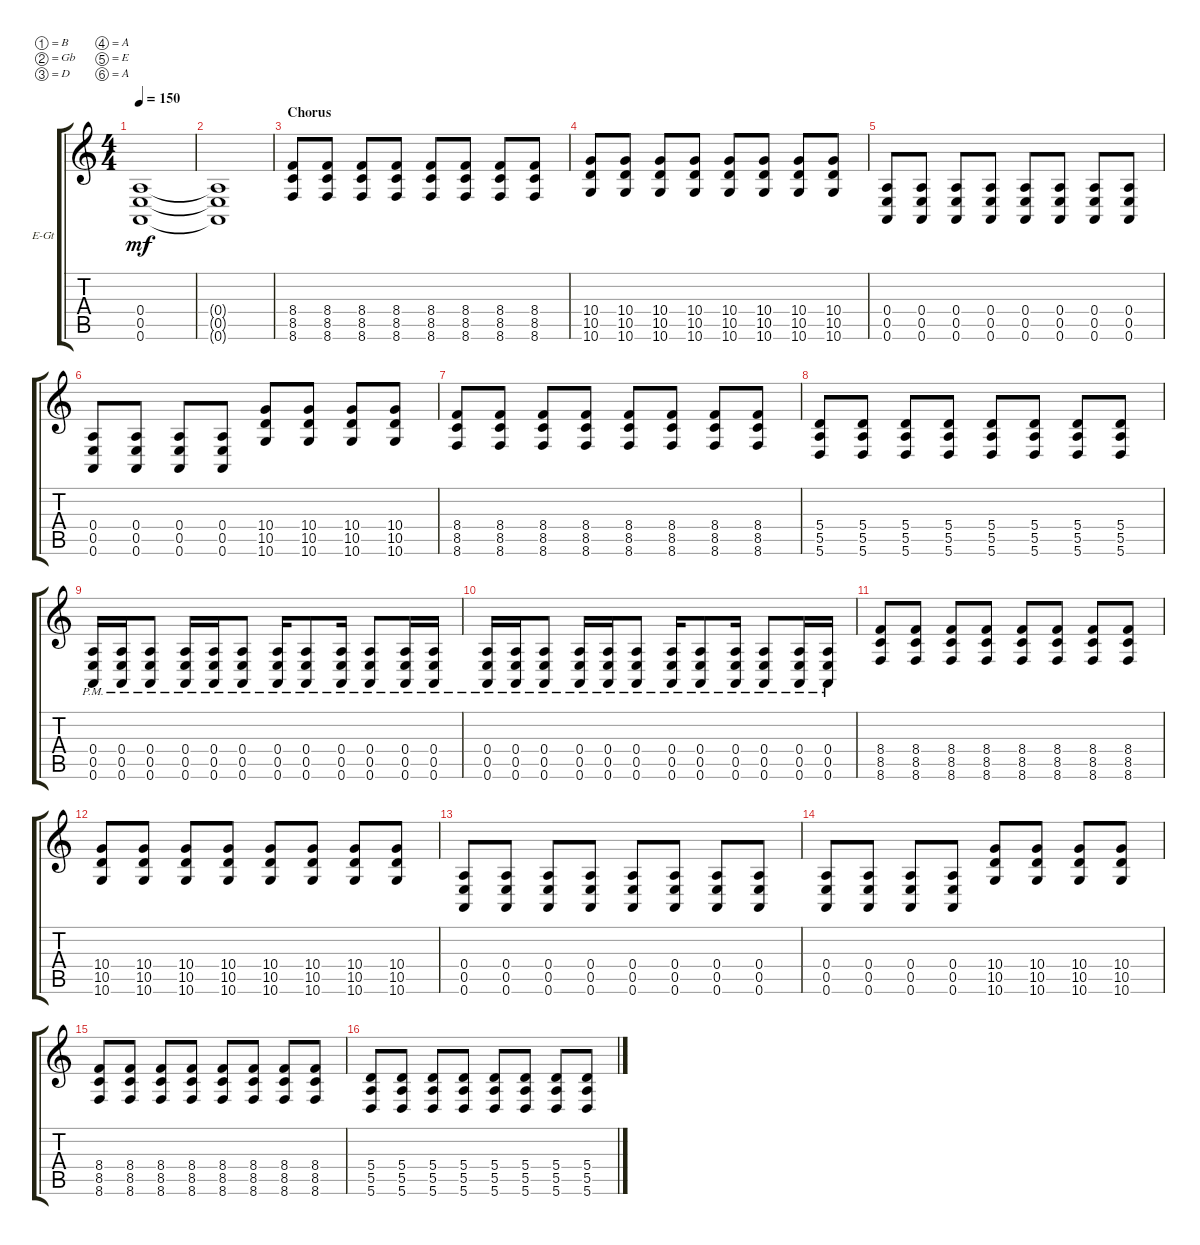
\bracketExtendMode groupsimilarinstruments
\firstSystemTrackNameOrientation horizontal
\otherSystemsTrackNameOrientation horizontal
\track ("Rhythm Guitar 1" "E-Gt") {instrument distortionguitar}
\staff {score tabs}
\tuning (B3 Gb3 D3 A2 E2 A1)
\ts (4 4)
\tempo 150
\clef g2
\scale
0.333333
\ks aminor
(0.6 0.5 0.4).1{dy mf} |
\scale
0.333333 (0.6{t} 0.5{t} 0.4{t}).1 |
\section ("" "Chorus")
\scale
0.333333 (8.6 8.5 8.4).8 (8.6 8.5 8.4).8 (8.6 8.5 8.4).8 (8.6 8.5 8.4).8 (8.6 8.5 8.4).8 (8.6 8.5 8.4).8 (8.6 8.5 8.4).8 (8.6 8.5 8.4).8 |
\scale
0.333333 (10.6 10.5 10.4).8 (10.6 10.5 10.4).8 (10.6 10.5 10.4).8 (10.6 10.5 10.4).8 (10.6 10.5 10.4).8 (10.6 10.5 10.4).8 (10.6 10.5 10.4).8 (10.6 10.5 10.4).8 |
\scale
0.333333 (0.6 0.5 0.4).8 (0.6 0.5 0.4).8 (0.6 0.5 0.4).8 (0.6 0.5 0.4).8 (0.6 0.5 0.4).8 (0.6 0.5 0.4).8 (0.6 0.5 0.4).8 (0.6 0.5 0.4).8 |
\scale
0.333333 (0.6 0.5 0.4).8 (0.6 0.5 0.4).8 (0.6 0.5 0.4).8 (0.6 0.5 0.4).8 (10.6 10.5 10.4).8 (10.6 10.5 10.4).8 (10.6 10.5 10.4).8 (10.6 10.5 10.4).8 |
\scale
0.333333 (8.6 8.5 8.4).8 (8.6 8.5 8.4).8 (8.6 8.5 8.4).8 (8.6 8.5 8.4).8 (8.6 8.5 8.4).8 (8.6 8.5 8.4).8 (8.6 8.5 8.4).8 (8.6 8.5 8.4).8 |
\scale
0.333333 (5.6 5.5 5.4).8 (5.6 5.5 5.4).8 (5.6 5.5 5.4).8 (5.6 5.5 5.4).8 (5.6 5.5 5.4).8 (5.6 5.5 5.4).8 (5.6 5.5 5.4).8 (5.6 5.5 5.4).8 |
\scale
0.333333 (0.6{pm} 0.5{pm} 0.4{pm}).16 (0.6{pm} 0.5{pm} 0.4{pm}).16 (0.6{pm} 0.5{pm} 0.4{pm}).8 (0.6{pm} 0.5{pm} 0.4{pm}).16 (0.6{pm} 0.5{pm} 0.4{pm}).16 (0.6{pm} 0.5{pm} 0.4{pm}).8 (0.6{pm} 0.5{pm} 0.4{pm}).16 (0.6{pm} 0.5{pm} 0.4{pm}).8 (0.6{pm} 0.5{pm} 0.4{pm}).16 (0.6{pm} 0.5{pm} 0.4{pm}).8 (0.6{pm} 0.5{pm} 0.4{pm}).16 (0.6{pm} 0.5{pm} 0.4{pm}).16 |
\scale
0.333333 (0.6{pm} 0.5{pm} 0.4{pm}).16 (0.6{pm} 0.5{pm} 0.4{pm}).16 (0.6{pm} 0.5{pm} 0.4{pm}).8 (0.6{pm} 0.5{pm} 0.4{pm}).16 (0.6{pm} 0.5{pm} 0.4{pm}).16 (0.6{pm} 0.5{pm} 0.4{pm}).8 (0.6{pm} 0.5{pm} 0.4{pm}).16 (0.6{pm} 0.5{pm} 0.4{pm}).8 (0.6{pm} 0.5{pm} 0.4{pm}).16 (0.6{pm} 0.5{pm} 0.4{pm}).8 (0.6{pm} 0.5{pm} 0.4{pm}).16 (0.6{pm} 0.5{pm} 0.4{pm}).16 |
(8.6 8.5 8.4).8 (8.6 8.5 8.4).8 (8.6 8.5 8.4).8 (8.6 8.5 8.4).8 (8.6 8.5 8.4).8 (8.6 8.5 8.4).8 (8.6 8.5 8.4).8 (8.6 8.5 8.4).8 |
(10.6 10.5 10.4).8 (10.6 10.5 10.4).8 (10.6 10.5 10.4).8 (10.6 10.5 10.4).8 (10.6 10.5 10.4).8 (10.6 10.5 10.4).8 (10.6 10.5 10.4).8 (10.6 10.5 10.4).8 |
(0.6 0.5 0.4).8 (0.6 0.5 0.4).8 (0.6 0.5 0.4).8 (0.6 0.5 0.4).8 (0.6 0.5 0.4).8 (0.6 0.5 0.4).8 (0.6 0.5 0.4).8 (0.6 0.5 0.4).8 |
(0.6 0.5 0.4).8 (0.6 0.5 0.4).8 (0.6 0.5 0.4).8 (0.6 0.5 0.4).8 (10.6 10.5 10.4).8 (10.6 10.5 10.4).8 (10.6 10.5 10.4).8 (10.6 10.5 10.4).8 |
(8.6 8.5 8.4).8 (8.6 8.5 8.4).8 (8.6 8.5 8.4).8 (8.6 8.5 8.4).8 (8.6 8.5 8.4).8 (8.6 8.5 8.4).8 (8.6 8.5 8.4).8 (8.6 8.5 8.4).8 |
(5.6 5.5 5.4).8 (5.6 5.5 5.4).8 (5.6 5.5 5.4).8 (5.6 5.5 5.4).8 (5.6 5.5 5.4).8 (5.6 5.5 5.4).8 (5.6 5.5 5.4).8 (5.6 5.5 5.4).8
